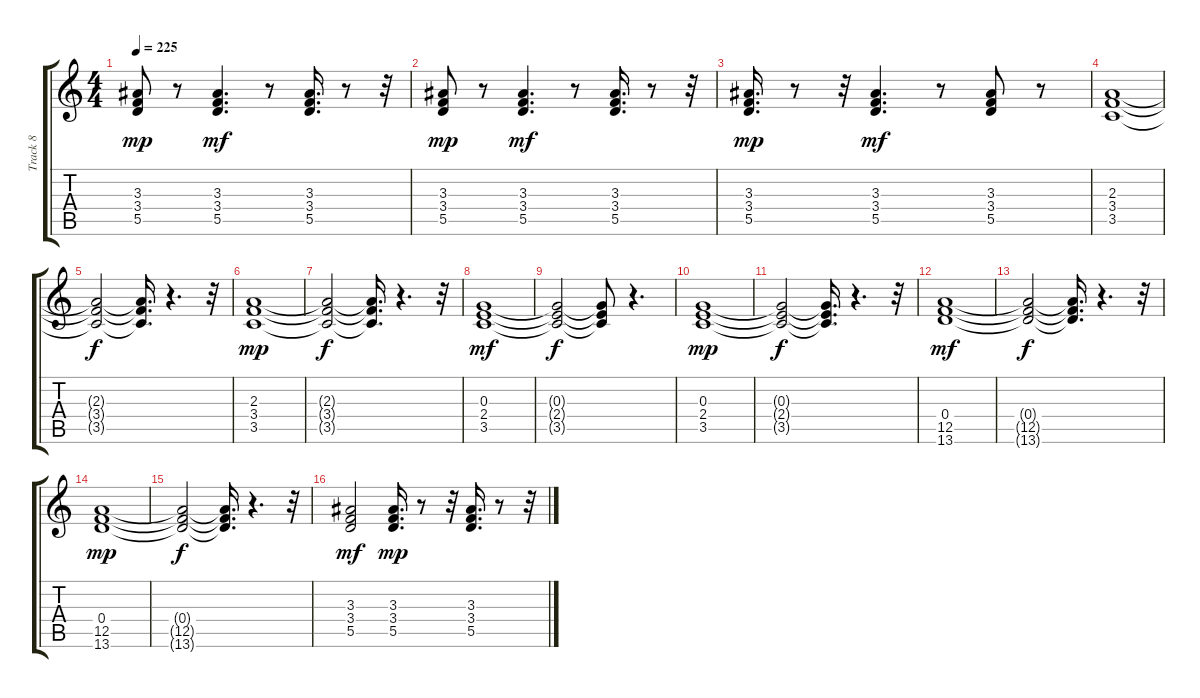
\track ("Track 8" "Track 8") {instrument acousticguitarsteel}
\staff {score tabs}
\tuning (E4 B3 G3 D3 A2 E2) {hide}
\ts (4 4)
\tempo 225
\clef g2
\ks c
(3.3 3.4 5.5).8{dy mp} r.8 (3.3 3.4 5.5).4{d dy mf} r.8 (3.3 3.4 5.5).16{d} r.8 r.32 |
(3.3 3.4 5.5).8{dy mp} r.8 (3.3 3.4 5.5).4{d dy mf} r.8 (3.3 3.4 5.5).16{d} r.8 r.32 |
(3.3 3.4 5.5).16{d dy mp} r.8 r.32 (3.3 3.4 5.5).4{d dy mf} r.8 (3.3 3.4 5.5).8 r.8 |
(2.3 3.4 3.5).1 |
(2.3{t} 3.4{t} 3.5{t}).2{dy f} (2.3{t} 3.4{t} 3.5{t}).16{d} r.4{d} r.32 |
(2.3 3.4 3.5).1{dy mp} |
(2.3{t} 3.4{t} 3.5{t}).2{dy f} (2.3{t} 3.4{t} 3.5{t}).16{d} r.4{d} r.32 |
(0.3 2.4 3.5).1{dy mf} |
(0.3{t} 2.4{t} 3.5{t}).2{dy f} (0.3{t} 2.4{t} 3.5{t}).8 r.4{d} |
(0.3 2.4 3.5).1{dy mp} |
(0.3{t} 2.4{t} 3.5{t}).2{dy f} (0.3{t} 2.4{t} 3.5{t}).16{d} r.4{d} r.32 |
(0.4 12.5 13.6).1{dy mf} |
(0.4{t} 12.5{t} 13.6{t}).2{dy f} (0.4{t} 12.5{t} 13.6{t}).16{d} r.4{d} r.32 |
(0.4 12.5 13.6).1{dy mp} |
(0.4{t} 12.5{t} 13.6{t}).2{dy f} (0.4{t} 12.5{t} 13.6{t}).16{d} r.4{d} r.32 |
(3.3 3.4 5.5).2{dy mf} (3.3 3.4 5.5).16{d dy mp} r.8 r.32 (3.3 3.4 5.5).16{d} r.8 r.32
